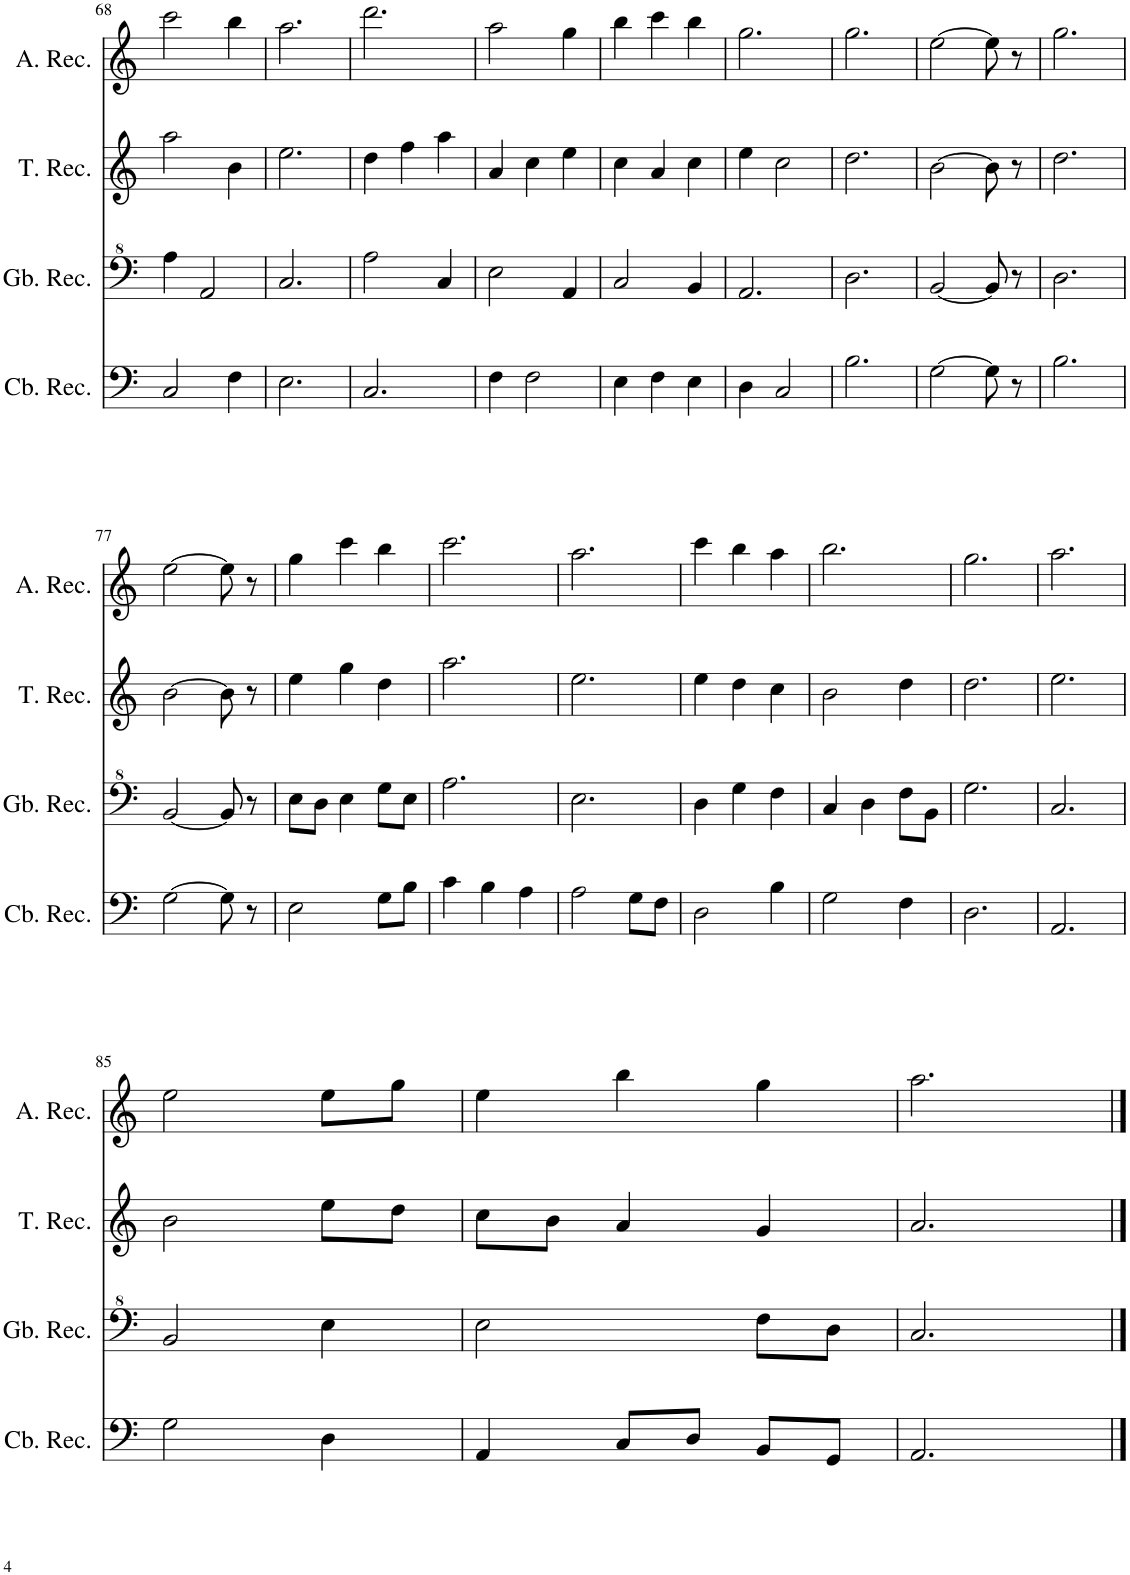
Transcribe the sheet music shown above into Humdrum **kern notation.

**kern	**kern	**kern	**kern
*part4	*part3	*part2	*part1
*staff4	*staff3	*staff2	*staff1
*I"Contrabass Recorder	*I"Greatbass Recorder	*I"Tenor Recorder	*I"Alto Recorder
*I'Cb. Rec.	*I'Gb. Rec.	*I'T. Rec.	*I'A. Rec.
!!LO:PB:g=z
*clefF4	*clefF^4	*clefG2	*clefG2
*k[]	*k[]	*k[]	*k[]
*M3/4	*M3/4	*M3/4	*M3/4
=68	=68	=68	=68
2C/	4a\	2aa\	2ccc\
.	2A/	.	.
4F\	.	4b\	4bb\
=69	=69	=69	=69
2.E\	2.c/	2.ee\	2.aa\
=70	=70	=70	=70
2.C/	2a\	4dd\	2.ddd\
.	.	4ff\	.
.	4c/	4aa\	.
=71	=71	=71	=71
4F\	2e\	4a/	2aa\
2F\	.	4cc\	.
.	4A/	4ee\	4gg\
=72	=72	=72	=72
4E\	2c/	4cc\	4bb\
4F\	.	4a/	4ccc\
4E\	4B/	4cc\	4bb\
=73	=73	=73	=73
4D\	2.A/	4ee\	2.gg\
2C/	.	2cc\	.
=74	=74	=74	=74
2.B\	2.d\	2.dd\	2.gg\
=75	=75	=75	=75
[2G\	[2B/	[2b\	[2ee\
8G\]	8B/]	8b\]	8ee\]
8r	8r	8r	8r
=76	=76	=76	=76
2.B\	2.d\	2.dd\	2.gg\
!!LO:LB:g=z
=77	=77	=77	=77
[2G\	[2B/	[2b\	[2ee\
8G\]	8B/]	8b\]	8ee\]
8r	8r	8r	8r
=78	=78	=78	=78
2E\	8e\L	4ee\	4gg\
.	8d\J	.	.
.	4e\	4gg\	4ccc\
8G\L	8g\L	4dd\	4bb\
8B\J	8e\J	.	.
=79	=79	=79	=79
4c\	2.a\	2.aa\	2.ccc\
4B\	.	.	.
4A\	.	.	.
=80	=80	=80	=80
2A\	2.e\	2.ee\	2.aa\
8G\L	.	.	.
8F\J	.	.	.
=81	=81	=81	=81
2D\	4d\	4ee\	4ccc\
.	4g\	4dd\	4bb\
4B\	4f\	4cc\	4aa\
=82	=82	=82	=82
2G\	4c/	2b\	2.bb\
.	4d\	.	.
4F\	8f\L	4dd\	.
.	8B\J	.	.
=83	=83	=83	=83
2.D\	2.g\	2.dd\	2.gg\
=84	=84	=84	=84
2.AA/	2.c/	2.ee\	2.aa\
!!LO:LB:g=z
=85	=85	=85	=85
2G\	2B/	2b\	2ee\
4D\	4e\	8ee\L	8ee\L
.	.	8dd\J	8gg\J
=86	=86	=86	=86
4AA/	2e\	8cc\L	4ee\
.	.	8b\J	.
8C/L	.	4a/	4bb\
8D/J	.	.	.
8BB/L	8f\L	4g/	4gg\
8GG/J	8d\J	.	.
=87	=87	=87	=87
2.AA/	2.c/	2.a/	2.aa\
==	==	==	==
*-	*-	*-	*-
